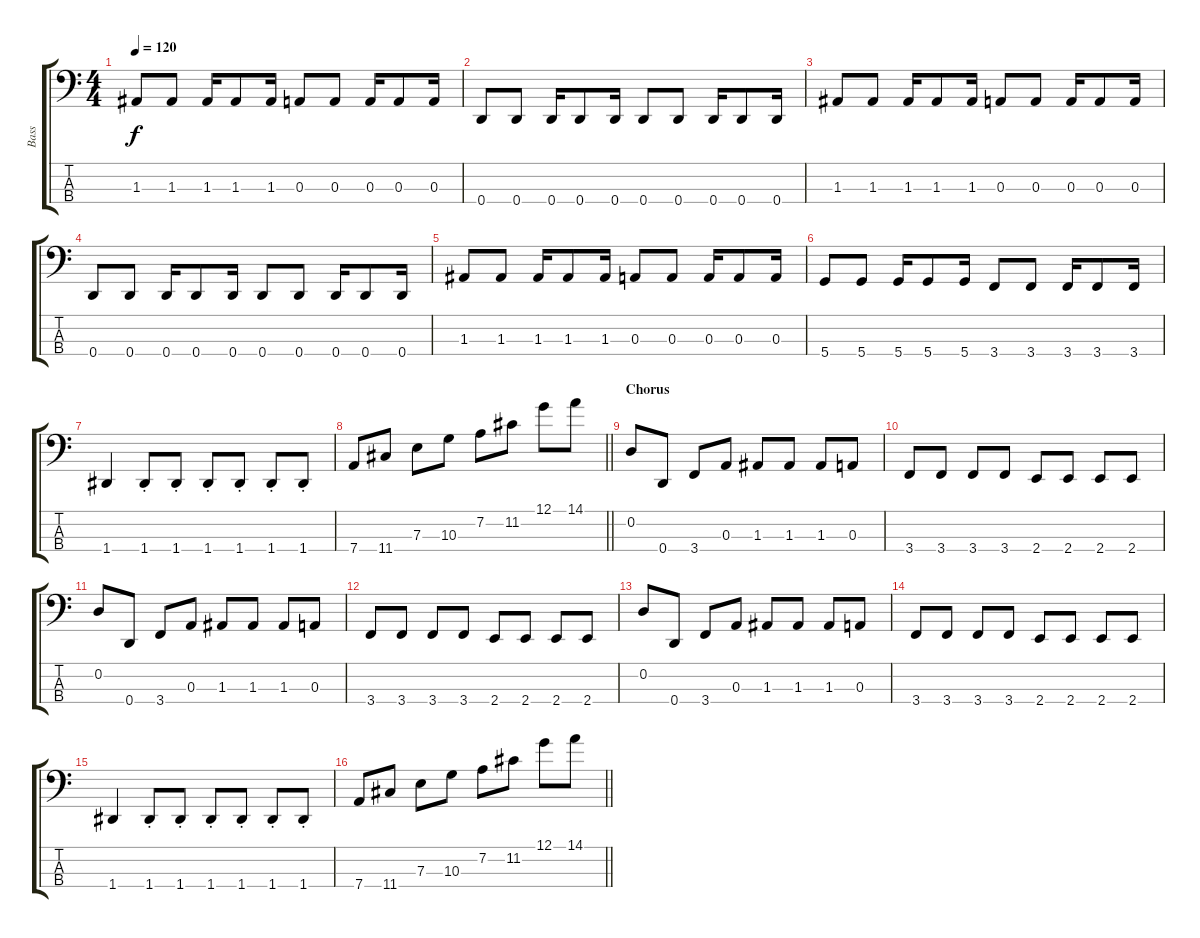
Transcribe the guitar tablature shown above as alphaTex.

\track ("Bass" "Bass") {instrument electricbassfinger}
\staff {score tabs}
\tuning (G2 D2 A1 D1) {hide}
\ts (4 4)
\tempo 120
\clef f4
\ks c
1.3.8{dy f} 1.3.8 1.3.16 1.3.8 1.3.16 0.3.8 0.3.8 0.3.16 0.3.8 0.3.16 |
0.4.8 0.4.8 0.4.16 0.4.8 0.4.16 0.4.8 0.4.8 0.4.16 0.4.8 0.4.16 |
1.3.8 1.3.8 1.3.16 1.3.8 1.3.16 0.3.8 0.3.8 0.3.16 0.3.8 0.3.16 |
0.4.8 0.4.8 0.4.16 0.4.8 0.4.16 0.4.8 0.4.8 0.4.16 0.4.8 0.4.16 |
1.3.8 1.3.8 1.3.16 1.3.8 1.3.16 0.3.8 0.3.8 0.3.16 0.3.8 0.3.16 |
5.4.8 5.4.8 5.4.16 5.4.8 5.4.16 3.4.8 3.4.8 3.4.16 3.4.8 3.4.16 |
1.4.4 1.4{st}.8 1.4{st}.8 1.4{st}.8 1.4{st}.8 1.4{st}.8 1.4{st}.8 |
\barLineRight lightlight
7.4.8 11.4.8 7.3.8 10.3.8 7.2.8 11.2.8 12.1.8 14.1.8 |
\section ("" "Chorus")
0.2.8 0.4.8 3.4.8 0.3.8 1.3.8 1.3.8 1.3.8 0.3.8 |
3.4.8 3.4.8 3.4.8 3.4.8 2.4.8 2.4.8 2.4.8 2.4.8 |
0.2.8 0.4.8 3.4.8 0.3.8 1.3.8 1.3.8 1.3.8 0.3.8 |
3.4.8 3.4.8 3.4.8 3.4.8 2.4.8 2.4.8 2.4.8 2.4.8 |
0.2.8 0.4.8 3.4.8 0.3.8 1.3.8 1.3.8 1.3.8 0.3.8 |
3.4.8 3.4.8 3.4.8 3.4.8 2.4.8 2.4.8 2.4.8 2.4.8 |
1.4.4 1.4{st}.8 1.4{st}.8 1.4{st}.8 1.4{st}.8 1.4{st}.8 1.4{st}.8 |
\barLineRight lightlight
7.4.8 11.4.8 7.3.8 10.3.8 7.2.8 11.2.8 12.1.8 14.1.8
